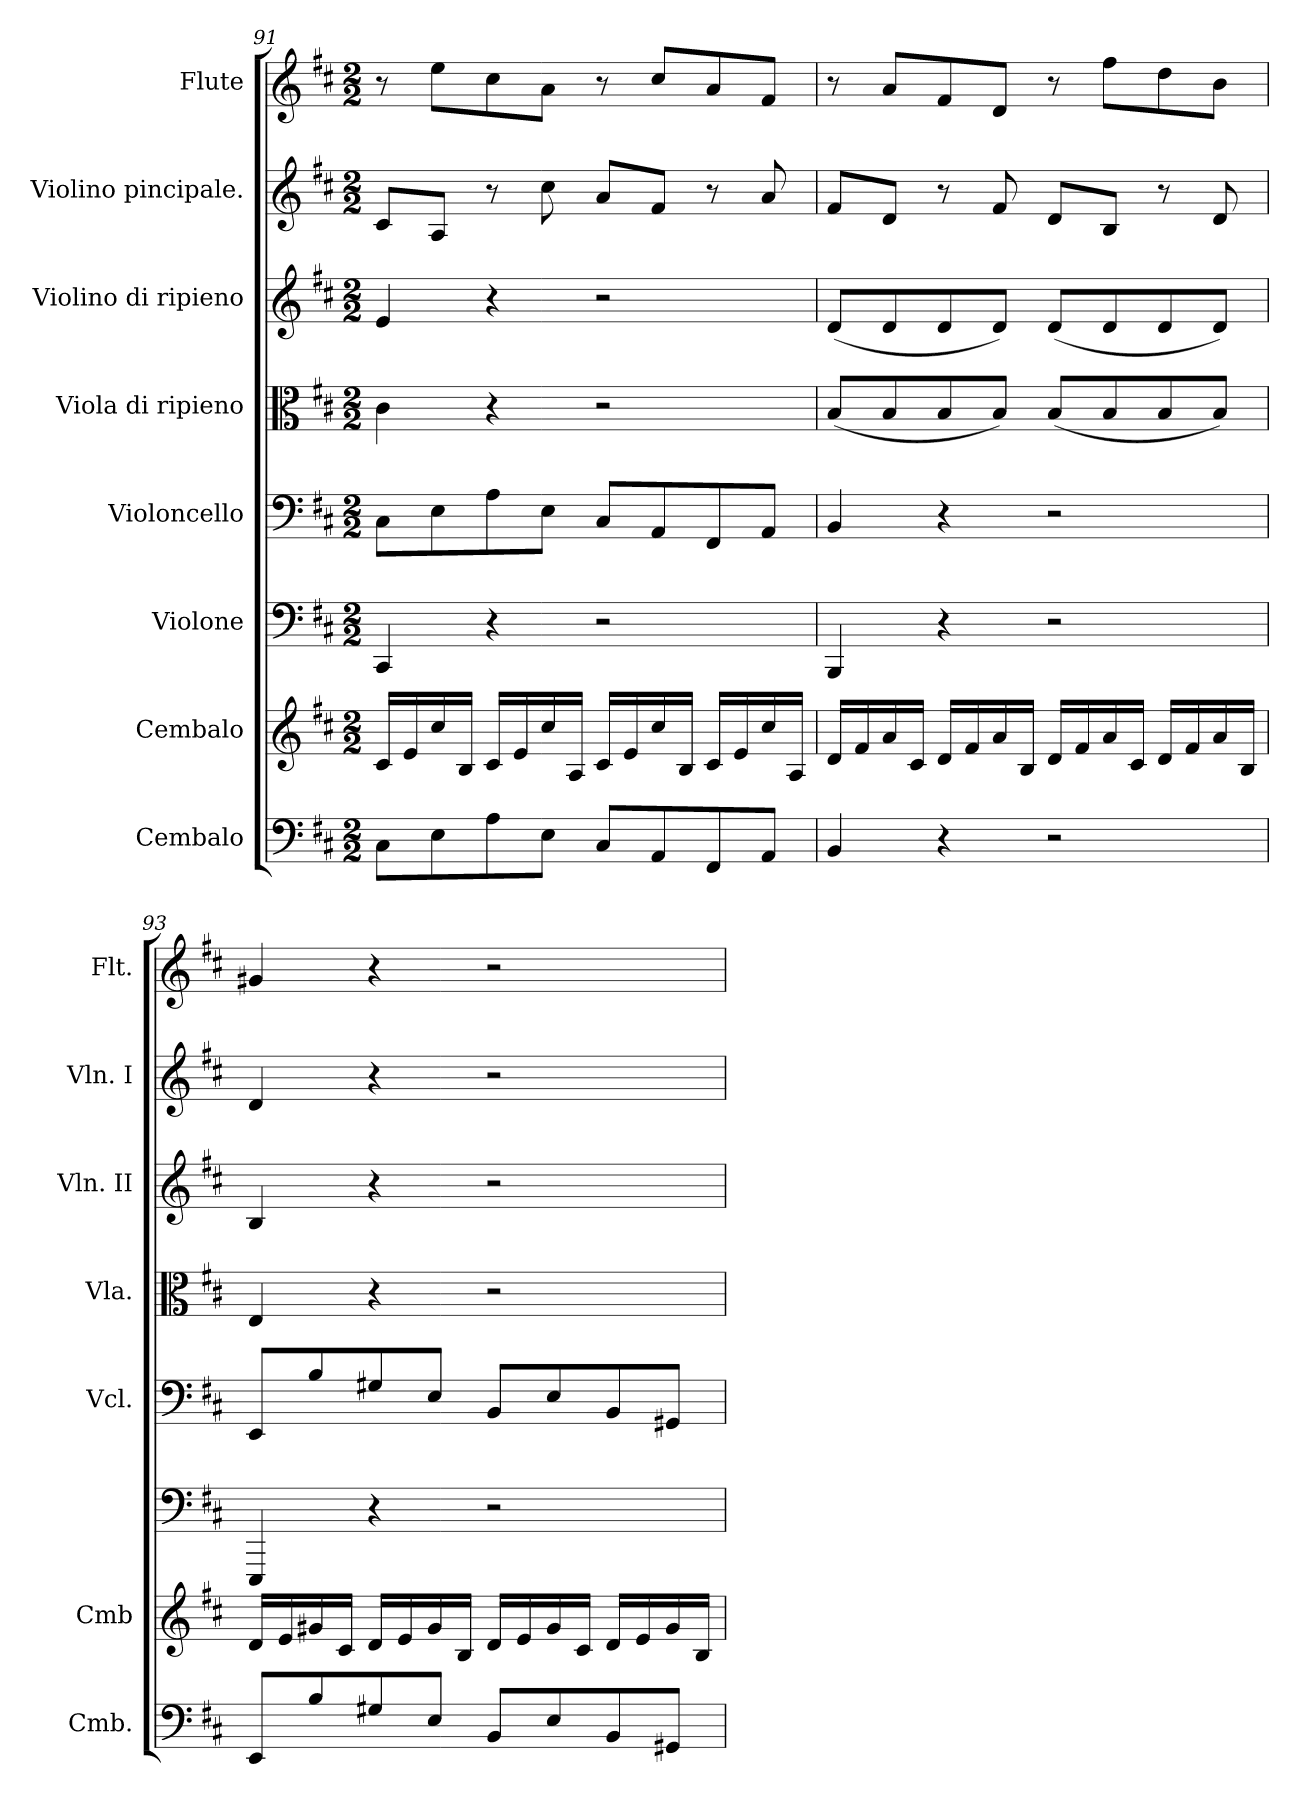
**kern	**kern	**kern	**kern	**kern	**kern	**kern	**kern
*part8	*part7	*part6	*part5	*part4	*part3	*part2	*part1
*staff8	*staff7	*staff6	*staff5	*staff4	*staff3	*staff2	*staff1
*I"Cembalo	*I"Cembalo	*I"Violone	*I"Violoncello	*I"Viola di ripieno	*I"Violino di ripieno	*I"Violino pincipale.	*I"Flute
*I'Cmb.	*I'Cmb	*	*I'Vcl.	*I'Vla.	*I'Vln. II	*I'Vln. I	*I'Flt.
!!LO:LB:g=z
*clefF4	*clefG2	*clefF4	*clefF4	*clefC3	*clefG2	*clefG2	*clefG2
*	*	*ITrd7c12	*	*	*	*	*
*k[f#c#]	*k[f#c#]	*k[f#c#]	*k[f#c#]	*k[f#c#]	*k[f#c#]	*k[f#c#]	*k[f#c#]
*D:	*D:	*D:	*D:	*D:	*D:	*D:	*D:
*M2/2	*M2/2	*M2/2	*M2/2	*M2/2	*M2/2	*M2/2	*M2/2
=91	=91	=91	=91	=91	=91	=91	=91
8C#\L	16c#/LL	4CCC#/	8C#\L	4c#\	4e/	8c#/L	8r
.	16e/	.	.	.	.	.	.
8E\	16cc#/	.	8E\	.	.	8A/J	8ee\L
.	16B/JJ	.	.	.	.	.	.
8A\	16c#/LL	4r	8A\	4r	4r	8r	8cc#\
.	16e/	.	.	.	.	.	.
8E\J	16cc#/	.	8E\J	.	.	8cc#\	8a\J
.	16A/JJ	.	.	.	.	.	.
8C#/L	16c#/LL	2r	8C#/L	2r	2r	8a/L	8r
.	16e/	.	.	.	.	.	.
8AA/	16cc#/	.	8AA/	.	.	8f#/J	8cc#/L
.	16B/JJ	.	.	.	.	.	.
8FF#/	16c#/LL	.	8FF#/	.	.	8r	8a/
.	16e/	.	.	.	.	.	.
8AA/J	16cc#/	.	8AA/J	.	.	8a/	8f#/J
.	16A/JJ	.	.	.	.	.	.
=92	=92	=92	=92	=92	=92	=92	=92
4BB/	16d/LL	4BBBB/	4BB/	(<8B/L	(<8d/L	8f#/L	8r
.	16f#/	.	.	.	.	.	.
.	16a/	.	.	8B/	8d/	8d/J	8a/L
.	16c#/JJ	.	.	.	.	.	.
4r	16d/LL	4r	4r	8B/	8d/	8r	8f#/
.	16f#/	.	.	.	.	.	.
.	16a/	.	.	8B/J)	8d/J)	8f#/	8d/J
.	16B/JJ	.	.	.	.	.	.
2r	16d/LL	2r	2r	(<8B/L	(<8d/L	8d/L	8r
.	16f#/	.	.	.	.	.	.
.	16a/	.	.	8B/	8d/	8B/J	8ff#\L
.	16c#/JJ	.	.	.	.	.	.
.	16d/LL	.	.	8B/	8d/	8r	8dd\
.	16f#/	.	.	.	.	.	.
.	16a/	.	.	8B/J)	8d/J)	8d/	8b\J
.	16B/JJ	.	.	.	.	.	.
=93	=93	=93	=93	=93	=93	=93	=93
8EE/L	16d/LL	4EEEE/	8EE/L	4E/	4B/	4d/	4g#X/
.	16e/	.	.	.	.	.	.
8B/	16g#X/	.	8B/	.	.	.	.
.	16c#/JJ	.	.	.	.	.	.
8G#X/	16d/LL	4r	8G#X/	4r	4r	4r	4r
.	16e/	.	.	.	.	.	.
8E/J	16g#/	.	8E/J	.	.	.	.
.	16B/JJ	.	.	.	.	.	.
8BB/L	16d/LL	2r	8BB/L	2r	2r	2r	2r
.	16e/	.	.	.	.	.	.
8E/	16g#/	.	8E/	.	.	.	.
.	16c#/JJ	.	.	.	.	.	.
8BB/	16d/LL	.	8BB/	.	.	.	.
.	16e/	.	.	.	.	.	.
8GG#X/J	16g#/	.	8GG#X/J	.	.	.	.
.	16B/JJ	.	.	.	.	.	.
=	=	=	=	=	=	=	=
*-	*-	*-	*-	*-	*-	*-	*-
